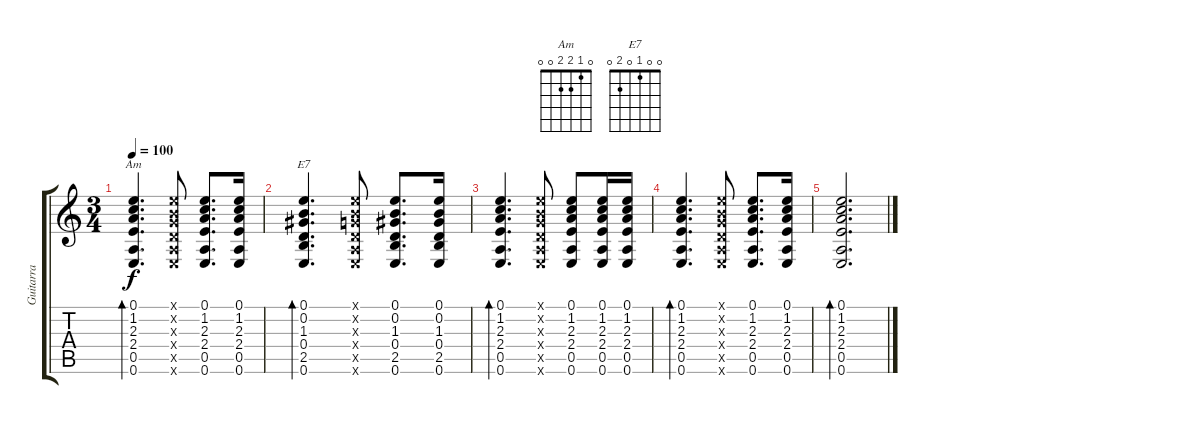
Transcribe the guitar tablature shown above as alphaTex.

\track ("Guitarra" "Guitarra") {instrument acousticguitarnylon}
\staff {score tabs}
\tuning (E4 B3 G3 D3 A2 E2) {hide}
\chord ("Am" 0 1 2 2 0 0)
\chord ("E7" 0 0 1 0 2 0)
\ts (3 4)
\tempo 100
\clef g2
\ks c
(0.1 1.2 2.3 2.4 0.5 0.6).4{d bd 120 ch "Am" dy f} (0.1{x} 0.2{x} 0.3{x} 0.4{x} 0.5{x} 0.6{x}).8 (0.1 1.2 2.3 2.4 0.5 0.6).8{d} (0.1 1.2 2.3 2.4 0.5 0.6).16 |
(0.1 0.2 1.3 0.4 2.5 0.6).4{d bd 120 ch "E7"} (0.1{x} 0.2{x} 0.3{x} 0.4{x} 0.5{x} 0.6{x}).8 (0.1 0.2 1.3 0.4 2.5 0.6).8{d} (0.1 0.2 1.3 0.4 2.5 0.6).16 |
(0.1 1.2 2.3 2.4 0.5 0.6).4{d bd 120} (0.1{x} 0.2{x} 0.3{x} 0.4{x} 0.5{x} 0.6{x}).8 (0.1 1.2 2.3 2.4 0.5 0.6).8 (0.1 1.2 2.3 2.4 0.5 0.6).16 (0.1 1.2 2.3 2.4 0.5 0.6).16 |
(0.1 1.2 2.3 2.4 0.5 0.6).4{d bd 120} (0.1{x} 0.2{x} 0.3{x} 0.4{x} 0.5{x} 0.6{x}).8 (0.1 1.2 2.3 2.4 0.5 0.6).8{d} (0.1 1.2 2.3 2.4 0.5 0.6).16 |
(0.1 1.2 2.3 2.4 0.5 0.6).2{d bd 120}
